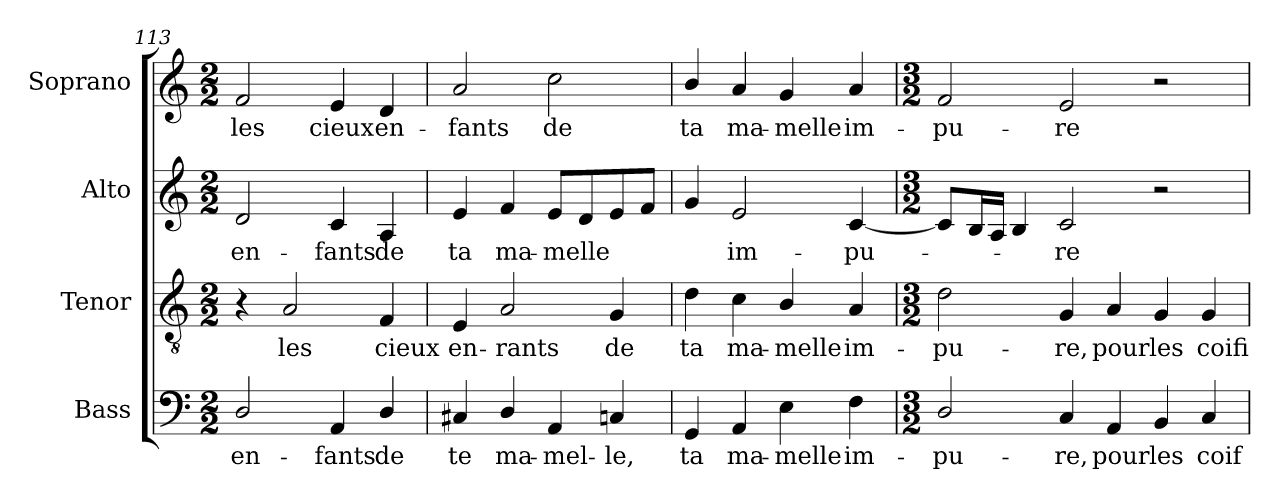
**kern	**text	**kern	**text	**kern	**text	**kern	**text
*part4	*part4	*part3	*part3	*part2	*part2	*part1	*part1
*staff4	*staff4	*staff3	*staff3	*staff2	*staff2	*staff1	*staff1
*I"Bass	*	*I"Tenor	*	*I"Alto	*	*I"Soprano	*
*I'B.	*	*I'T.	*	*I'A.	*	*I'S.	*
*clefF4	*	*clefGv2	*	*clefG2	*	*clefG2	*
*	*	*ITrd7c12	*	*	*	*	*
*k[]	*	*k[]	*	*k[]	*	*k[]	*
*C:	*	*C:	*	*C:	*	*C:	*
*M2/2	*	*M2/2	*	*M2/2	*	*M2/2	*
=113	=113	=113	=113	=113	=113	=113	=113
!	!LO:LY:b:color=#000000	!	!	!	!	!	!
!	!	!	!	!	!LO:LY:b:color=#000000	!	!
!	!	!	!	!	!	!	!LO:LY:b:color=#000000
2Di/	en-	4r	.	2di/	en-	2fi/	les
!	!	!	!LO:LY:b:color=#000000	!	!	!	!
.	.	2AAi/	les	.	.	.	.
!	!LO:LY:b:color=#000000	!	!	!	!	!	!
!	!	!	!	!	!LO:LY:b:color=#000000	!	!
!	!	!	!	!	!	!	!LO:LY:b:color=#000000
4AAi/	-fants	.	.	4ci/	-fants	4ei/	cieux
!	!LO:LY:b:color=#000000	!	!	!	!	!	!
!	!	!	!LO:LY:b:color=#000000	!	!	!	!
!	!	!	!	!	!LO:LY:b:color=#000000	!	!
!	!	!	!	!	!	!	!LO:LY:b:color=#000000
4Di/	de	4FFi/	cieux	4Ai/	de	4di/	en-
!!LO:LB:g=z
=114	=114	=114	=114	=114	=114	=114	=114
!	!LO:LY:b:color=#000000	!	!	!	!	!	!
!	!	!	!LO:LY:b:color=#000000	!	!	!	!
!	!	!	!	!	!LO:LY:b:color=#000000	!	!
!	!	!	!	!	!	!	!LO:LY:b:color=#000000
4C#Xi/	te	4EEi/	en-	4ei/	ta	2ai/	-fants
!	!LO:LY:b:color=#000000	!	!	!	!	!	!
!	!	!	!LO:LY:b:color=#000000	!	!	!	!
!	!	!	!	!	!LO:LY:b:color=#000000	!	!
4Di/	ma-	2AAi/	-rants	4fi/	ma-	.	.
!	!LO:LY:b:color=#000000	!	!	!	!	!	!
!	!	!	!	!	!LO:LY:b:color=#000000	!	!
!	!	!	!	!	!	!	!LO:LY:b:color=#000000
4AAi/	-mel-	.	.	8ei/L	-melle	2cci\	de
.	.	.	.	8di/	.	.	.
!	!LO:LY:b:color=#000000	!	!	!	!	!	!
!	!	!	!LO:LY:b:color=#000000	!	!	!	!
4Cni/	-le,	4GGi/	de	8ei/	.	.	.
.	.	.	.	8fi/J	.	.	.
=115	=115	=115	=115	=115	=115	=115	=115
!	!LO:LY:b:color=#000000	!	!	!	!	!	!
!	!	!	!LO:LY:b:color=#000000	!	!	!	!
!	!	!	!	!	!	!	!LO:LY:b:color=#000000
4GGi/	ta	4Di\	ta	4gi/	.	4bi/	ta
!	!LO:LY:b:color=#000000	!	!	!	!	!	!
!	!	!	!LO:LY:b:color=#000000	!	!	!	!
!	!	!	!	!	!LO:LY:b:color=#000000	!	!
!	!	!	!	!	!	!	!LO:LY:b:color=#000000
4AAi/	ma-	4Ci\	ma-	2ei/	im-	4ai/	ma-
!	!LO:LY:b:color=#000000	!	!	!	!	!	!
!	!	!	!LO:LY:b:color=#000000	!	!	!	!
!	!	!	!	!	!	!	!LO:LY:b:color=#000000
4Ei\	-melle	4BBi/	-melle	.	.	4gi/	-melle
!	!LO:LY:b:color=#000000	!	!	!	!	!	!
!	!	!	!LO:LY:b:color=#000000	!	!	!	!
!	!	!	!	!	!LO:LY:b:color=#000000	!	!
!	!	!	!	!	!	!	!LO:LY:b:color=#000000
4Fi\	im-	4AAi/	im-	[4ci/	-pu-	4ai/	im-
=116	=116	=116	=116	=116	=116	=116	=116
*M3/2	*	*M3/2	*	*M3/2	*	*M3/2	*
!	!LO:LY:b:color=#000000	!	!	!	!	!	!
!	!	!	!LO:LY:b:color=#000000	!	!	!	!
!	!	!	!	!	!	!	!LO:LY:b:color=#000000
2Di/	-pu-	2Di\	-pu-	8ci/L]	.	2fi/	-pu-
.	.	.	.	16Bi/L	.	.	.
.	.	.	.	16Ai/JJ	.	.	.
.	.	.	.	4Bi/	.	.	.
!	!LO:LY:b:color=#000000	!	!	!	!	!	!
!	!	!	!LO:LY:b:color=#000000	!	!	!	!
!	!	!	!	!	!LO:LY:b:color=#000000	!	!
!	!	!	!	!	!	!	!LO:LY:b:color=#000000
4Ci/	-re,	4GGi/	-re,	2ci/	-re	2ei/	-re
!	!LO:LY:b:color=#000000	!	!	!	!	!	!
!	!	!	!LO:LY:b:color=#000000	!	!	!	!
4AAi/	pour	4AAi/	pour	.	.	.	.
!	!LO:LY:b:color=#000000	!	!	!	!	!	!
!	!	!	!LO:LY:b:color=#000000	!	!	!	!
4BBi/	les	4GGi/	les	2r	.	2r	.
!	!LO:LY:b:color=#000000	!	!	!	!	!	!
!	!	!	!LO:LY:b:color=#000000	!	!	!	!
4Ci/	coif-	4GGi/	coifi-	.	.	.	.
=	=	=	=	=	=	=	=
*-	*-	*-	*-	*-	*-	*-	*-
